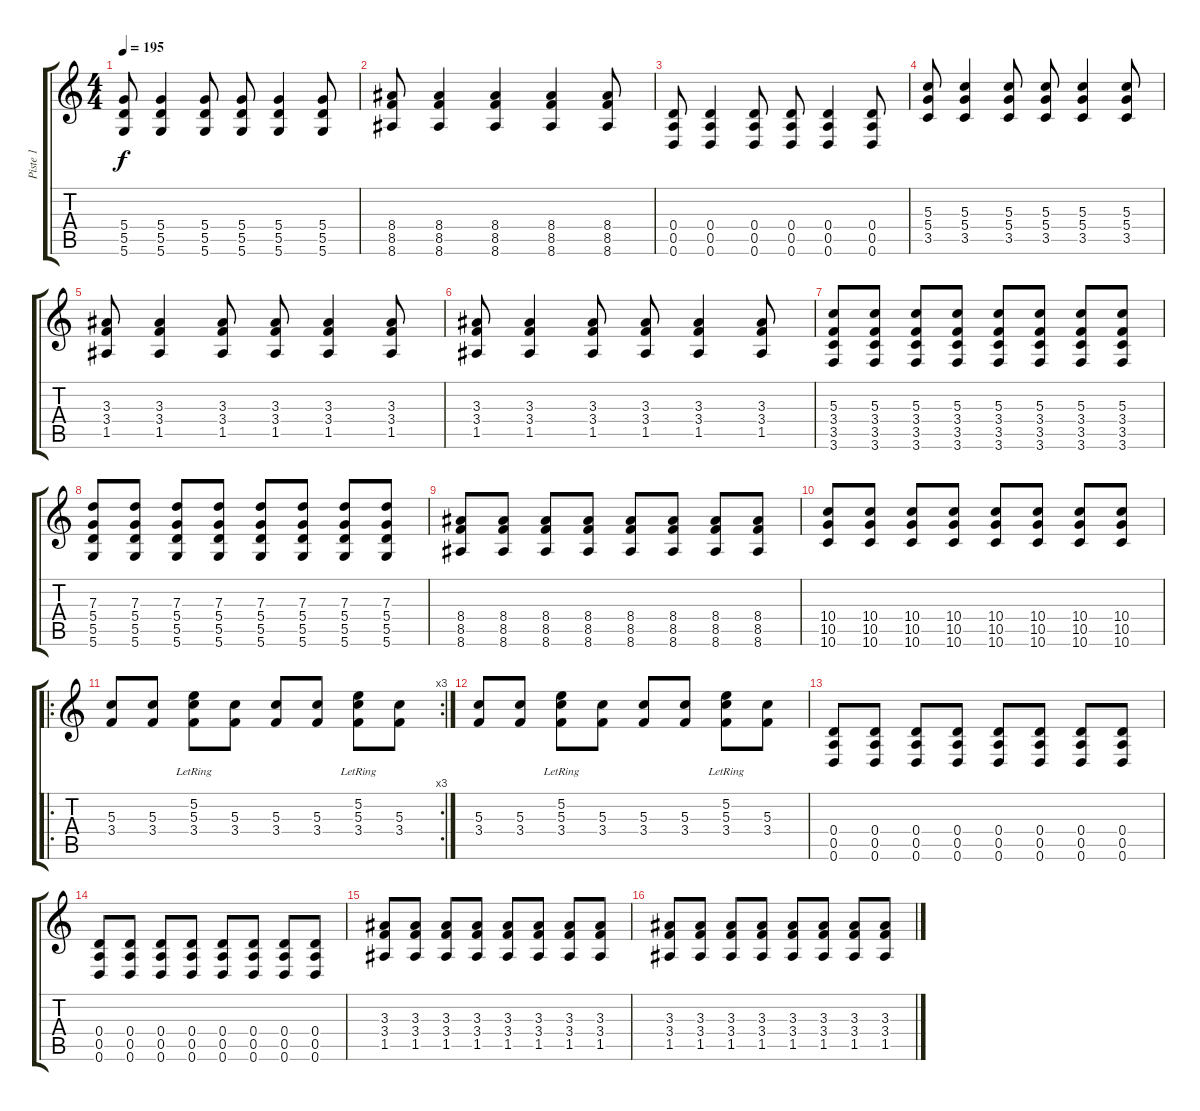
\track ("Piste 1" "Piste 1") {instrument overdrivenguitar}
\staff {score tabs}
\tuning (E4 B3 G3 D3 A2 D2) {hide}
\ts (4 4)
\tempo 195
\clef g2
\ks c
(5.4 5.5 5.6).8{dy f} (5.4 5.5 5.6).4 (5.4 5.5 5.6).8 (5.4 5.5 5.6).8 (5.4 5.5 5.6).4 (5.4 5.5 5.6).8 |
(8.4 8.5 8.6).8 (8.4 8.5 8.6).4 (8.4 8.5 8.6).4 (8.4 8.5 8.6).4 (8.4 8.5 8.6).8 |
(0.4 0.5 0.6).8 (0.4 0.5 0.6).4 (0.4 0.5 0.6).8 (0.4 0.5 0.6).8 (0.4 0.5 0.6).4 (0.4 0.5 0.6).8 |
(5.3 5.4 3.5).8 (5.3 5.4 3.5).4 (5.3 5.4 3.5).8 (5.3 5.4 3.5).8 (5.3 5.4 3.5).4 (5.3 5.4 3.5).8 |
(3.3 3.4 1.5).8 (3.3 3.4 1.5).4 (3.3 3.4 1.5).8 (3.3 3.4 1.5).8 (3.3 3.4 1.5).4 (3.3 3.4 1.5).8 |
(3.3 3.4 1.5).8 (3.3 3.4 1.5).4 (3.3 3.4 1.5).8 (3.3 3.4 1.5).8 (3.3 3.4 1.5).4 (3.3 3.4 1.5).8 |
(5.3 3.4 3.5 3.6).8 (5.3 3.4 3.5 3.6).8 (5.3 3.4 3.5 3.6).8 (5.3 3.4 3.5 3.6).8 (5.3 3.4 3.5 3.6).8 (5.3 3.4 3.5 3.6).8 (5.3 3.4 3.5 3.6).8 (5.3 3.4 3.5 3.6).8 |
(7.3 5.4 5.5 5.6).8 (7.3 5.4 5.5 5.6).8 (7.3 5.4 5.5 5.6).8 (7.3 5.4 5.5 5.6).8 (7.3 5.4 5.5 5.6).8 (7.3 5.4 5.5 5.6).8 (7.3 5.4 5.5 5.6).8 (7.3 5.4 5.5 5.6).8 |
(8.4 8.5 8.6).8 (8.4 8.5 8.6).8 (8.4 8.5 8.6).8 (8.4 8.5 8.6).8 (8.4 8.5 8.6).8 (8.4 8.5 8.6).8 (8.4 8.5 8.6).8 (8.4 8.5 8.6).8 |
(10.4 10.5 10.6).8 (10.4 10.5 10.6).8 (10.4 10.5 10.6).8 (10.4 10.5 10.6).8 (10.4 10.5 10.6).8 (10.4 10.5 10.6).8 (10.4 10.5 10.6).8 (10.4 10.5 10.6).8 |
\ro
\rc 3
(5.3 3.4).8 (5.3 3.4).8 (5.2{lr} 5.3 3.4).8 (5.3 3.4).8 (5.3 3.4).8 (5.3 3.4).8 (5.2{lr} 5.3 3.4).8 (5.3 3.4).8 |
(5.3 3.4).8 (5.3 3.4).8 (5.2{lr} 5.3 3.4).8 (5.3 3.4).8 (5.3 3.4).8 (5.3 3.4).8 (5.2{lr} 5.3 3.4).8 (5.3 3.4).8 |
(0.4 0.5 0.6).8 (0.4 0.5 0.6).8 (0.4 0.5 0.6).8 (0.4 0.5 0.6).8 (0.4 0.5 0.6).8 (0.4 0.5 0.6).8 (0.4 0.5 0.6).8 (0.4 0.5 0.6).8 |
(0.4 0.5 0.6).8 (0.4 0.5 0.6).8 (0.4 0.5 0.6).8 (0.4 0.5 0.6).8 (0.4 0.5 0.6).8 (0.4 0.5 0.6).8 (0.4 0.5 0.6).8 (0.4 0.5 0.6).8 |
(3.3 3.4 1.5).8 (3.3 3.4 1.5).8 (3.3 3.4 1.5).8 (3.3 3.4 1.5).8 (3.3 3.4 1.5).8 (3.3 3.4 1.5).8 (3.3 3.4 1.5).8 (3.3 3.4 1.5).8 |
(3.3 3.4 1.5).8 (3.3 3.4 1.5).8 (3.3 3.4 1.5).8 (3.3 3.4 1.5).8 (3.3 3.4 1.5).8 (3.3 3.4 1.5).8 (3.3 3.4 1.5).8 (3.3 3.4 1.5).8
